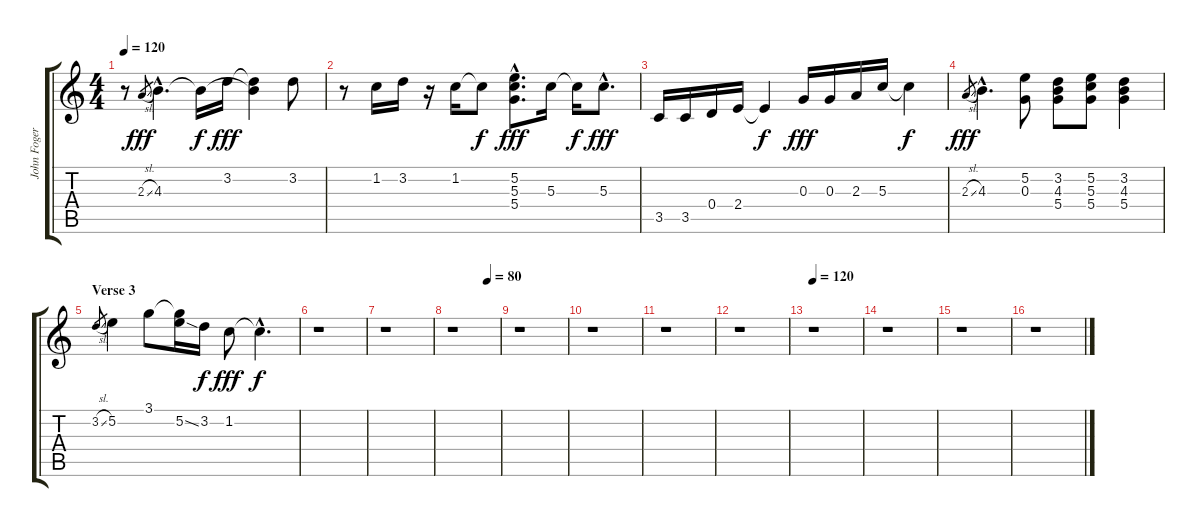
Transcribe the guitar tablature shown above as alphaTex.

\track ("John Fogerty" "John Foger") {instrument electricguitarclean}
\staff {score tabs}
\tuning (E4 B3 G3 D3 A2 E2) {hide}
\ts (4 4)
\tempo 120
\clef g2
\ks c
r.8{dy f} 2.3{sl}.8{gr dy fff} 4.3{hac}.4{d} 4.3{t}.16{dy f} 3.2.16{dy fff} (3.2{t} 4.3{t}).4 3.2.8 |
r.8 1.2.16 3.2.16 r.16 1.2.16 1.2{t}.8{dy f} (5.2{hac} 5.3{hac} 5.4{hac}).8{d dy fff} 5.3.16 5.3{t}.16{dy f} 5.3{hac}.8{d dy fff} |
3.5.16 3.5.16 0.4.16 2.4.16 2.4{t}.4{dy f} 0.3.16{dy fff} 0.3.16 2.3.16 5.3.16 5.3{t}.4{dy f} |
2.3{sl}.8{gr dy fff} 4.3{hac}.4{d} (5.2 0.3).8 (3.2 4.3 5.4).8 (5.2 5.3 5.4).8 (3.2 4.3 5.4).4 |
\section ("" "Verse 3")
3.2{sl}.8{gr} 5.2.4 3.1.8 (3.1{t} 5.2{ss}).16 3.2.16{dy f} 1.2.8{dy fff} 1.2{hac t}.4{d dy f} |
r.1 |
r.1 |
\tempo (80 0.75)
r.1 |
r.1 |
r.1 |
r.1 |
r.1 |
\tempo 120
r.1 |
r.1 |
r.1 |
r.1
